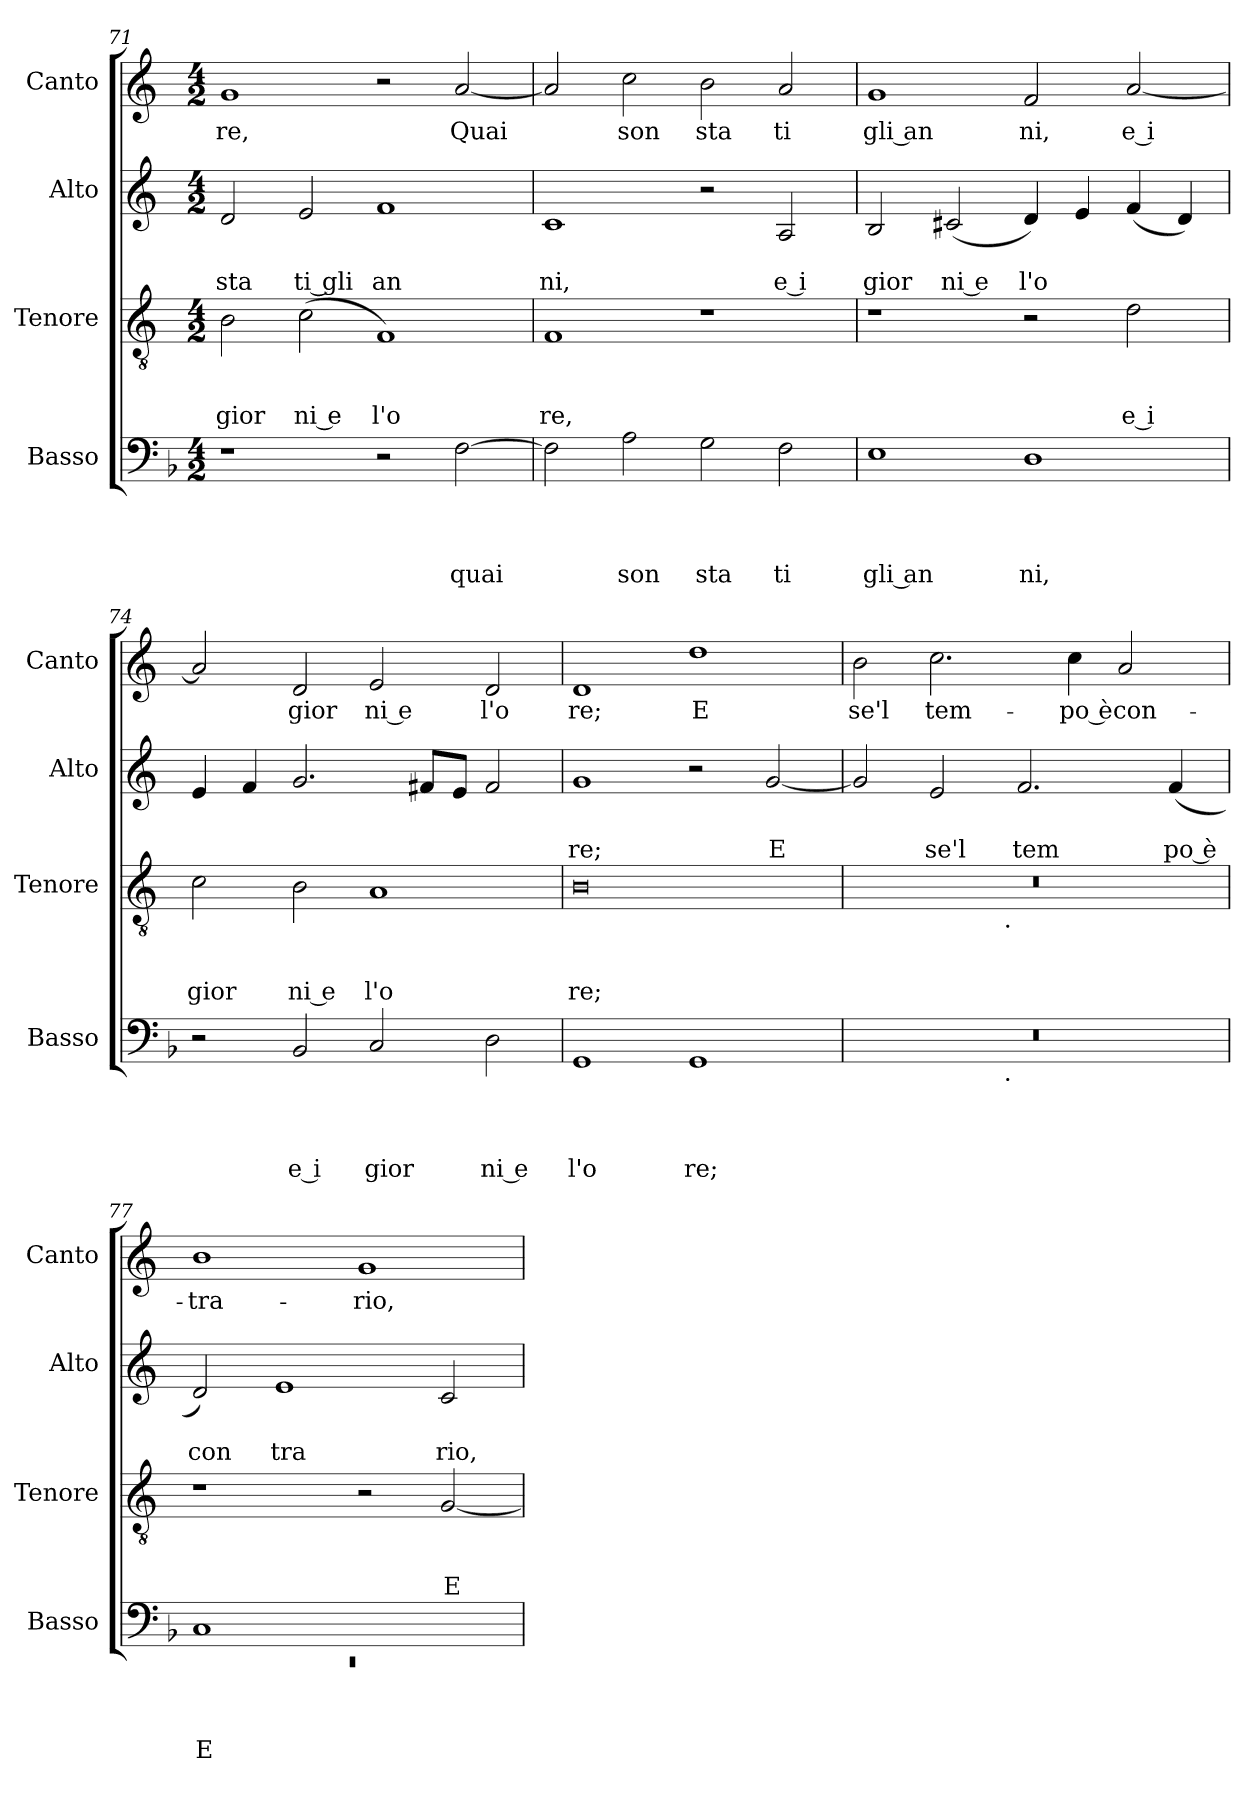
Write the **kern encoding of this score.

**kern	**text	**text	**text	**text	**kern	**text	**text	**text	**kern	**text	**text	**kern	**text
*part4	*part4	*part4	*part4	*part4	*part3	*part3	*part3	*part3	*part2	*part2	*part2	*part1	*part1
*staff4	*staff4	*staff4	*staff4	*staff4	*staff3	*staff3	*staff3	*staff3	*staff2	*staff2	*staff2	*staff1	*staff1
*I"Basso	*	*	*	*	*I"Tenore	*	*	*	*I"Alto	*	*	*I"Canto	*
*I'Basso	*	*	*	*	*I'Tenore	*	*	*	*I'Alto	*	*	*I'Canto	*
*clefF4	*	*	*	*	*clefGv2	*	*	*	*clefG2	*	*	*clefG2	*
*	*	*	*	*	*ITrd-3c-5	*	*	*	*ITrd-3c-5	*	*	*ITrd-3c-5	*
*k[b-]	*	*	*	*	*k[b-]	*	*	*	*k[b-]	*	*	*k[b-]	*
*F:	*	*	*	*	*F:	*	*	*	*F:	*	*	*F:	*
*M4/2	*	*	*	*	*M4/2	*	*	*	*M4/2	*	*	*M4/2	*
=71	=71	=71	=71	=71	=71	=71	=71	=71	=71	=71	=71	=71	=71
!	!	!	!	!	!	!	!	!LO:LY:b	!	!	!LO:LY:b	!	!LO:LY:b
1r	.	.	.	.	2e\	.	.	gior	2g/	.	sta	1cc	re,
!	!	!	!	!	!	!	!	!LO:LY:b:rj	!	!	!LO:LY:b	!	!
.	.	.	.	.	(<2f\	.	.	ni e	2a/	.	ti gli	.	.
!	!	!	!	!	!	!	!	!LO:LY:b	!	!	!LO:LY:b	!	!
2r	.	.	.	.	1B-)	.	.	l'o	1b-	.	an	2r	.
!	!	!	!	!LO:LY:b	!	!	!	!	!	!	!	!	!LO:LY:b
[>2F\	.	.	.	quai	.	.	.	.	.	.	.	[<2dd/	Quai
=72	=72	=72	=72	=72	=72	=72	=72	=72	=72	=72	=72	=72	=72
!	!	!	!	!	!	!	!	!LO:LY:b	!	!	!LO:LY:b	!	!
2F\]	.	.	.	.	1B-	.	.	re,	1f	.	ni,	2dd/]	.
!	!	!	!	!LO:LY:b	!	!	!	!	!	!	!	!	!LO:LY:b
2A\	.	.	.	son	.	.	.	.	.	.	.	2ff\	son
!	!	!	!	!LO:LY:b	!	!	!	!	!	!	!	!	!LO:LY:b
2G\	.	.	.	sta	1r	.	.	.	2r	.	.	2ee\	sta
!	!	!	!	!LO:LY:b	!	!	!	!	!	!	!LO:LY:b:rj	!	!LO:LY:b
2F\	.	.	.	ti	.	.	.	.	2d/	.	e i	2dd/	ti
=73	=73	=73	=73	=73	=73	=73	=73	=73	=73	=73	=73	=73	=73
!	!	!	!	!LO:LY:b:rj	!	!	!	!	!	!	!LO:LY:b	!	!LO:LY:b:rj
1E	.	.	.	gli an	1r	.	.	.	2e/	.	gior	1cc	gli an
!	!	!	!	!	!	!	!	!	!	!	!LO:LY:b:rj	!	!
.	.	.	.	.	.	.	.	.	(<2f#X/	.	ni e	.	.
!	!	!	!	!LO:LY:b	!	!	!	!	!	!	!LO:LY:b	!	!LO:LY:b
1D	.	.	.	ni,	2r	.	.	.	4g/)	.	l'o	2b-/	ni,
.	.	.	.	.	.	.	.	.	4a/	.	.	.	.
!	!	!	!	!	!	!	!	!LO:LY:b:rj	!	!	!	!	!LO:LY:b
.	.	.	.	.	2g\	.	.	e i	(>4b-/	.	.	[<2dd/	e i
.	.	.	.	.	.	.	.	.	4g/)	.	.	.	.
=74	=74	=74	=74	=74	=74	=74	=74	=74	=74	=74	=74	=74	=74
!	!	!	!	!	!	!	!	!LO:LY:b	!	!	!	!	!
2r	.	.	.	.	2f\	.	.	gior	4a/	.	.	2dd/]	.
.	.	.	.	.	.	.	.	.	4b-/	.	.	.	.
!	!	!	!	!LO:LY:b:rj	!	!	!	!LO:LY:b:rj	!	!	!	!	!LO:LY:b
2BB-/	.	.	.	e i	2e\	.	.	ni e	2.cc/	.	.	2g/	gior
!	!	!	!	!LO:LY:b	!	!	!	!LO:LY:b	!	!	!	!	!LO:LY:b:rj
2C/	.	.	.	gior	1d	.	.	l'o	.	.	.	2a/	ni e
.	.	.	.	.	.	.	.	.	8bn/L	.	.	.	.
.	.	.	.	.	.	.	.	.	8a/J	.	.	.	.
!	!	!	!	!LO:LY:b:rj	!	!	!	!	!	!	!	!	!LO:LY:b
2D\	.	.	.	ni e	.	.	.	.	2b/	.	.	2g/	l'o
!!LO:LB:g=z
=75	=75	=75	=75	=75	=75	=75	=75	=75	=75	=75	=75	=75	=75
!	!	!	!	!LO:LY:b	!	!	!	!LO:LY:b	!	!	!LO:LY:b	!	!LO:LY:b
1GG	.	.	.	l'o	0e	.	.	re;	1cc	.	re;	1g	re;
!	!	!	!	!LO:LY:b	!	!	!	!	!	!	!	!	!LO:LY:b
1GG	.	.	.	re;	.	.	.	.	2r	.	.	1gg	E
!	!	!	!	!	!	!	!	!	!	!	!LO:LY:b	!	!
.	.	.	.	.	.	.	.	.	[<2cc/	.	E	.	.
=76	=76	=76	=76	=76	=76	=76	=76	=76	=76	=76	=76	=76	=76
!	!	!	!	!	!	!	!	!	!	!	!	!	!LO:LY:b
*^	*	*	*	*	*^	*	*	*	*	*	*	*	*
0r	2ryy	.	.	.	.	0r	2ryy	.	.	.	2cc/]	.	.	2ee\	se'l
!	!	!	!	!	!	!	!	!	!	!	!	!	!LO:LY:b	!	!LO:LY:b
.	4...ryy	.	.	.	.	.	4...ryy	.	.	.	2a/	.	se'l	2.ff\	tem-
!	!	!	!	!	!	!	!LO:TX:b:t=.	!	!	!	!	!	!	!	!
!	!LO:TX:b:t=.	!	!	!	!	!	!	!	!	!	!	!	!	!	!
.	1ryy	.	.	.	.	.	1ryy	.	.	.	.	.	.	.	.
!	!	!	!	!	!	!	!	!	!	!	!	!	!LO:LY:b	!	!
.	.	.	.	.	.	.	.	.	.	.	2.b-/	.	tem	.	.
!	!	!	!	!	!	!	!	!	!	!	!	!	!	!	!LO:LY:b:rj
.	.	.	.	.	.	.	.	.	.	.	.	.	.	4ff\	-po è
!	!	!	!	!	!	!	!	!	!	!	!	!	!	!	!LO:LY:b
.	.	.	.	.	.	.	.	.	.	.	.	.	.	2dd/	con-
!	!	!	!	!	!	!	!	!	!	!	!	!	!LO:LY:b:rj	!	!
.	.	.	.	.	.	.	.	.	.	.	(<4b-/	.	po è	.	.
.	32ryy	.	.	.	.	.	32ryy	.	.	.	.	.	.	.	.
=77	=77	=77	=77	=77	=77	=77	=77	=77	=77	=77	=77	=77	=77	=77	=77
!	!LO:N:vis=1	!	!	!	!LO:LY:b	!	!	!	!	!	!	!	!LO:LY:b	!	!LO:LY:b
*	*^	*	*	*	*	*v	*v	*	*	*	*	*	*	*	*
0ryy	0rEE	1C	.	.	.	E	1r	.	.	.	2g/)	.	con	1ee	-tra-
!	!	!	!	!	!	!	!	!	!	!	!	!	!LO:LY:b	!	!
.	.	.	.	.	.	.	.	.	.	.	1a	.	tra	.	.
!	!	!	!	!	!	!	!	!	!	!	!	!	!	!	!LO:LY:b
.	.	1ryy	.	.	.	.	2r	.	.	.	.	.	.	1cc	-rio,
!	!	!	!	!	!	!	!	!	!	!LO:LY:b	!	!	!LO:LY:b	!	!
.	.	.	.	.	.	.	[<2c/	.	.	E	2f/	.	rio,	.	.
*v	*v	*v	*	*	*	*	*	*	*	*	*	*	*	*	*
=	=	=	=	=	=	=	=	=	=	=	=	=	=
*-	*-	*-	*-	*-	*-	*-	*-	*-	*-	*-	*-	*-	*-
